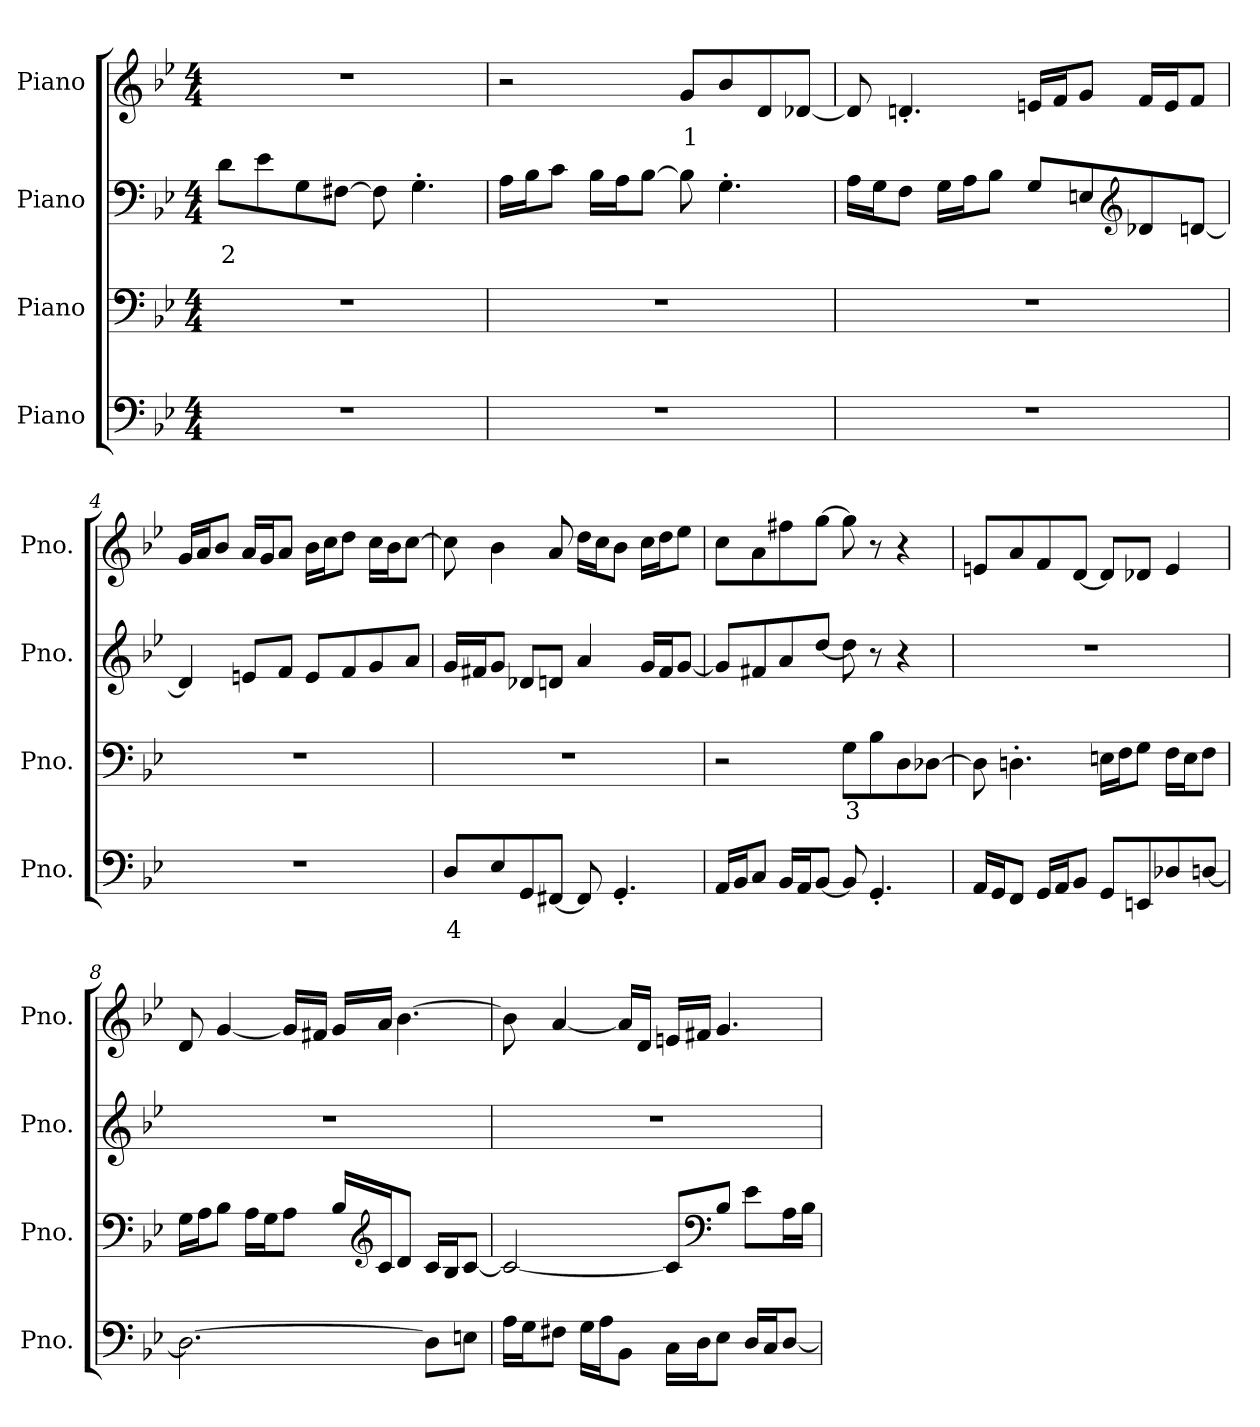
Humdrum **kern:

**kern	**text	**kern	**text	**kern	**text	**kern	**text
*part4	*part4	*part3	*part3	*part2	*part2	*part1	*part1
*staff4	*staff4	*staff3	*staff3	*staff2	*staff2	*staff1	*staff1
*I"Piano	*	*I"Piano	*	*I"Piano	*	*I"Piano	*
*I'Pno.	*	*I'Pno.	*	*I'Pno.	*	*I'Pno.	*
*clefF4	*	*clefF4	*	*clefF4	*	*clefG2	*
*k[b-e-]	*	*k[b-e-]	*	*k[b-e-]	*	*k[b-e-]	*
*M4/4	*	*M4/4	*	*M4/4	*	*M4/4	*
*MM60	*	*MM60	*	*MM60	*	*MM60	*
=1	=1	=1	=1	=1	=1	=1	=1
!	!	!	!	!	!LO:LY:b	!	!
1r	.	1r	.	8di\L	2	1r	.
.	.	.	.	8e-i\	.	.	.
.	.	.	.	8Gi\	.	.	.
.	.	.	.	[8F#Xi\J	.	.	.
.	.	.	.	8F#i\]	.	.	.
.	.	.	.	4.G'i\	.	.	.
=2	=2	=2	=2	=2	=2	=2	=2
1r	.	1r	.	16Ai\LL	.	2r	.
.	.	.	.	16B-i\J	.	.	.
.	.	.	.	8ci\J	.	.	.
.	.	.	.	16B-i\LL	.	.	.
.	.	.	.	16Ai\J	.	.	.
.	.	.	.	[8B-i\J	.	.	.
!	!	!	!	!	!	!	!LO:LY:b
.	.	.	.	8B-i\]	.	8gj/L	1
.	.	.	.	4.G'i\	.	8b-j/	.
.	.	.	.	.	.	8dj/	.
.	.	.	.	.	.	[8d-Xj/J	.
=3	=3	=3	=3	=3	=3	=3	=3
1r	.	1r	.	16Ai\LL	.	8d-j/]	.
.	.	.	.	16Gi\J	.	.	.
.	.	.	.	8Fi\J	.	4.dn'j/	.
.	.	.	.	16Gi\LL	.	.	.
.	.	.	.	16Ai\J	.	.	.
.	.	.	.	8B-i\J	.	.	.
.	.	.	.	8Gi/L	.	16enj/LL	.
.	.	.	.	.	.	16fj/J	.
.	.	.	.	8Eni/	.	8gj/J	.
*	*	*	*	*clefG2	*	*	*
.	.	.	.	8d-Xi/	.	16fj/LL	.
.	.	.	.	.	.	16ej/J	.
.	.	.	.	[8dni/J	.	8fj/J	.
!!LO:LB:g=z
=4	=4	=4	=4	=4	=4	=4	=4
1r	.	1r	.	4di/]	.	16gj/LL	.
.	.	.	.	.	.	16aj/J	.
.	.	.	.	.	.	8b-j/J	.
.	.	.	.	8eni/L	.	16aj/LL	.
.	.	.	.	.	.	16gj/J	.
.	.	.	.	8fi/J	.	8aj/J	.
.	.	.	.	8ei/L	.	16b-j\LL	.
.	.	.	.	.	.	16ccj\J	.
.	.	.	.	8fi/	.	8ddj\J	.
.	.	.	.	8gi/	.	16ccj\LL	.
.	.	.	.	.	.	16b-j\J	.
.	.	.	.	8ai/J	.	[8ccj\J	.
=5	=5	=5	=5	=5	=5	=5	=5
!	!LO:LY:b	!	!	!	!	!	!
8DZ/L	4	1r	.	16gi/LL	.	8ccj\]	.
.	.	.	.	16f#Xi/J	.	.	.
8E-Z/	.	.	.	8gi/J	.	4b-j\	.
8GGZ/	.	.	.	8d-Xi/L	.	.	.
[8FF#XZ/J	.	.	.	8dni/J	.	8aj/	.
8FF#Z/]	.	.	.	4ai/	.	16ddj\LL	.
.	.	.	.	.	.	16ccj\J	.
4.GG'Z/	.	.	.	.	.	8b-j\J	.
.	.	.	.	16gi/LL	.	16ccj\LL	.
.	.	.	.	16f#i/J	.	16ddj\J	.
.	.	.	.	[8gi/J	.	8ee-j\J	.
=6	=6	=6	=6	=6	=6	=6	=6
16AAZ/LL	.	2r	.	8gi/L]	.	8ccj\L	.
16BB-Z/J	.	.	.	.	.	.	.
8CZ/J	.	.	.	8f#Xi/	.	8aj\	.
16BB-Z/LL	.	.	.	8ai/	.	8ff#Xj\	.
16AAZ/J	.	.	.	.	.	.	.
[8BB-Z/J	.	.	.	[8ddi/J	.	[8ggj\J	.
!	!	!	!LO:LY:b	!	!	!	!
8BB-Z/]	.	8GV\L	3	8ddi\]	.	8ggj\]	.
4.GG'Z/	.	8B-V\	.	8r	.	8r	.
.	.	8DV\	.	4r	.	4r	.
.	.	[8D-XV\J	.	.	.	.	.
!!LO:LB:g=z
=7	=7	=7	=7	=7	=7	=7	=7
16AAZ/LL	.	8D-V\]	.	1r	.	8enj/L	.
16GGZ/J	.	.	.	.	.	.	.
8FFZ/J	.	4.Dn'V\	.	.	.	8aj/	.
16GGZ/LL	.	.	.	.	.	8fj/	.
16AAZ/J	.	.	.	.	.	.	.
8BB-Z/J	.	.	.	.	.	[8dj/J	.
8GGZ/L	.	16EnV\LL	.	.	.	8dj/L]	.
.	.	16FV\J	.	.	.	.	.
8EEnZ/	.	8GV\J	.	.	.	8d-Xj/J	.
8D-XZ/	.	16FV\LL	.	.	.	4ej/	.
.	.	16EV\J	.	.	.	.	.
[8DnZ/J	.	8FV\J	.	.	.	.	.
=8	=8	=8	=8	=8	=8	=8	=8
2.DZ\_	.	16GV\LL	.	1r	.	8dj/	.
.	.	16AV\J	.	.	.	.	.
.	.	8B-V\J	.	.	.	[4gj/	.
.	.	16AV\LL	.	.	.	.	.
.	.	16GV\J	.	.	.	.	.
.	.	8AV\J	.	.	.	16gj/LL]	.
.	.	.	.	.	.	16f#Xj/JJ	.
.	.	16B-V/LL	.	.	.	16gj/LL	.
*	*	*clefG2	*	*	*	*	*
.	.	16cV/J	.	.	.	16aj/JJ	.
.	.	8dV/J	.	.	.	[4.b-j\	.
8DZ\L]	.	16cV/LL	.	.	.	.	.
.	.	16B-V/J	.	.	.	.	.
8EnZ\J	.	[8cV/J	.	.	.	.	.
!!LO:PB:g=z
=9	=9	=9	=9	=9	=9	=9	=9
16AZ\LL	.	2cV/_	.	1r	.	8b-j\]	.
16GZ\J	.	.	.	.	.	.	.
8F#XZ\J	.	.	.	.	.	[4aj/	.
16GZ\LL	.	.	.	.	.	.	.
16AZ\J	.	.	.	.	.	.	.
8BB-Z\J	.	.	.	.	.	16aj/LL]	.
.	.	.	.	.	.	16dj/JJ	.
16CZ\LL	.	8cV/L]	.	.	.	16enj/LL	.
16DZ\J	.	.	.	.	.	16f#Xj/JJ	.
*	*	*clefF4	*	*	*	*	*
8E-Z\J	.	8B-V/J	.	.	.	4.gj/	.
16DZ/LL	.	8e-V\L	.	.	.	.	.
16CZ/J	.	.	.	.	.	.	.
[8DZ/J	.	16AV\L	.	.	.	.	.
.	.	16B-V\JJ	.	.	.	.	.
=	=	=	=	=	=	=	=
*-	*-	*-	*-	*-	*-	*-	*-
